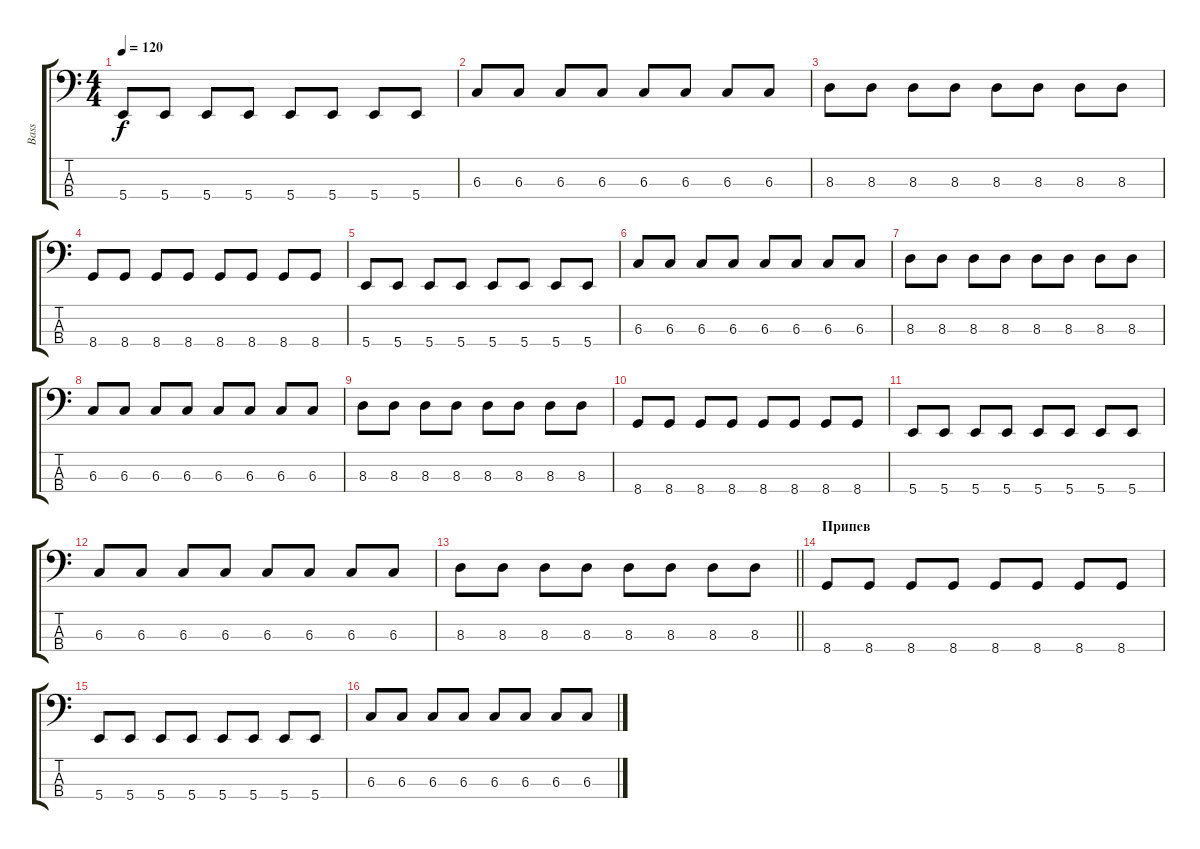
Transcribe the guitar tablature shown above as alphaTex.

\track ("Bass" "Bass") {instrument electricbasspick}
\staff {score tabs}
\tuning (E2 B1 Gb1 B0) {hide}
\ts (4 4)
\tempo 120
\clef f4
\ks c
5.4.8{dy f} 5.4.8 5.4.8 5.4.8 5.4.8 5.4.8 5.4.8 5.4.8 |
6.3.8 6.3.8 6.3.8 6.3.8 6.3.8 6.3.8 6.3.8 6.3.8 |
8.3.8 8.3.8 8.3.8 8.3.8 8.3.8 8.3.8 8.3.8 8.3.8 |
8.4.8 8.4.8 8.4.8 8.4.8 8.4.8 8.4.8 8.4.8 8.4.8 |
5.4.8 5.4.8 5.4.8 5.4.8 5.4.8 5.4.8 5.4.8 5.4.8 |
6.3.8 6.3.8 6.3.8 6.3.8 6.3.8 6.3.8 6.3.8 6.3.8 |
8.3.8 8.3.8 8.3.8 8.3.8 8.3.8 8.3.8 8.3.8 8.3.8 |
6.3.8 6.3.8 6.3.8 6.3.8 6.3.8 6.3.8 6.3.8 6.3.8 |
8.3.8 8.3.8 8.3.8 8.3.8 8.3.8 8.3.8 8.3.8 8.3.8 |
8.4.8 8.4.8 8.4.8 8.4.8 8.4.8 8.4.8 8.4.8 8.4.8 |
5.4.8 5.4.8 5.4.8 5.4.8 5.4.8 5.4.8 5.4.8 5.4.8 |
6.3.8 6.3.8 6.3.8 6.3.8 6.3.8 6.3.8 6.3.8 6.3.8 |
\barLineRight lightlight
8.3.8 8.3.8 8.3.8 8.3.8 8.3.8 8.3.8 8.3.8 8.3.8 |
\section ("" "Припев")
8.4.8 8.4.8 8.4.8 8.4.8 8.4.8 8.4.8 8.4.8 8.4.8 |
5.4.8 5.4.8 5.4.8 5.4.8 5.4.8 5.4.8 5.4.8 5.4.8 |
6.3.8 6.3.8 6.3.8 6.3.8 6.3.8 6.3.8 6.3.8 6.3.8
